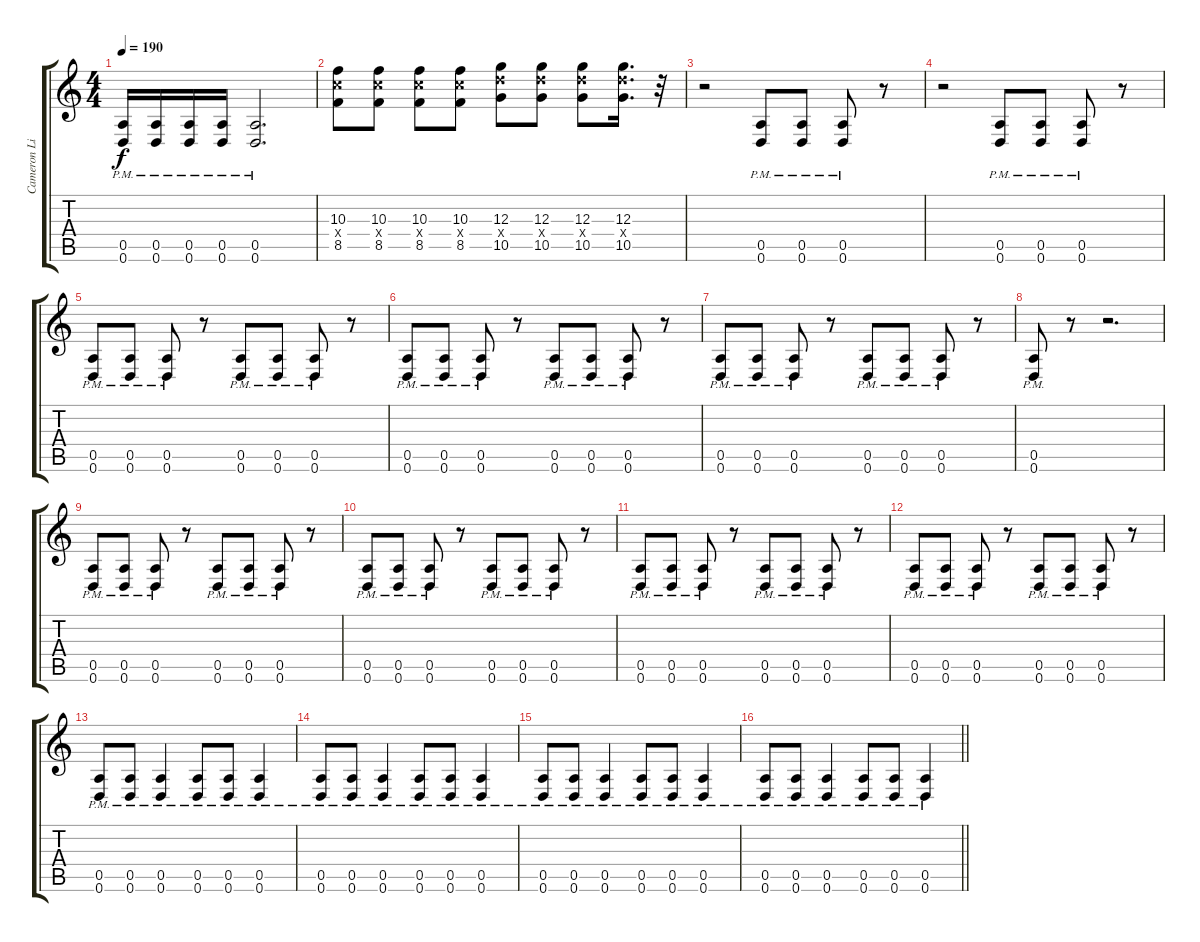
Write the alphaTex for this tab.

\track ("Cameron Liddell" "Cameron Li") {instrument distortionguitar}
\staff {score tabs}
\tuning (E4 B3 G3 D3 A2 D2) {hide}
\ts (4 4)
\tempo 190
\clef g2
\ks c
(0.5{pm} 0.6{pm}).16{dy f} (0.5{pm} 0.6{pm}).16 (0.5{pm} 0.6{pm}).16 (0.5{pm} 0.6{pm}).16 (0.5{pm} 0.6{pm}).2{d} |
(10.3 10.4{x} 8.5).8 (10.3 10.4{x} 8.5).8 (10.3 10.4{x} 8.5).8 (10.3 10.4{x} 8.5).8 (12.3 12.4{x} 10.5).8 (12.3 12.4{x} 10.5).8 (12.3 12.4{x} 10.5).8 (12.3 12.4{x} 10.5).16{d} r.32{volume 9} |
r.2{volume 13} (0.5{pm} 0.6{pm}).8 (0.5{pm} 0.6{pm}).8 (0.5{pm} 0.6{pm}).8 r.8 |
r.2 (0.5{pm} 0.6{pm}).8 (0.5{pm} 0.6{pm}).8 (0.5{pm} 0.6{pm}).8 r.8 |
(0.5{pm} 0.6{pm}).8 (0.5{pm} 0.6{pm}).8 (0.5{pm} 0.6{pm}).8 r.8 (0.5{pm} 0.6{pm}).8 (0.5{pm} 0.6{pm}).8 (0.5{pm} 0.6{pm}).8 r.8 |
(0.5{pm} 0.6{pm}).8 (0.5{pm} 0.6{pm}).8 (0.5{pm} 0.6{pm}).8 r.8 (0.5{pm} 0.6{pm}).8 (0.5{pm} 0.6{pm}).8 (0.5{pm} 0.6{pm}).8 r.8 |
(0.5{pm} 0.6{pm}).8 (0.5{pm} 0.6{pm}).8 (0.5{pm} 0.6{pm}).8 r.8 (0.5{pm} 0.6{pm}).8 (0.5{pm} 0.6{pm}).8 (0.5{pm} 0.6{pm}).8 r.8 |
(0.5{pm} 0.6{pm}).8 r.8 r.2{d} |
(0.5{pm} 0.6{pm}).8 (0.5{pm} 0.6{pm}).8 (0.5{pm} 0.6{pm}).8 r.8 (0.5{pm} 0.6{pm}).8 (0.5{pm} 0.6{pm}).8 (0.5{pm} 0.6{pm}).8 r.8 |
(0.5{pm} 0.6{pm}).8 (0.5{pm} 0.6{pm}).8 (0.5{pm} 0.6{pm}).8 r.8 (0.5{pm} 0.6{pm}).8 (0.5{pm} 0.6{pm}).8 (0.5{pm} 0.6{pm}).8 r.8 |
(0.5{pm} 0.6{pm}).8 (0.5{pm} 0.6{pm}).8 (0.5{pm} 0.6{pm}).8 r.8 (0.5{pm} 0.6{pm}).8 (0.5{pm} 0.6{pm}).8 (0.5{pm} 0.6{pm}).8 r.8 |
(0.5{pm} 0.6{pm}).8 (0.5{pm} 0.6{pm}).8 (0.5{pm} 0.6{pm}).8 r.8 (0.5{pm} 0.6{pm}).8 (0.5{pm} 0.6{pm}).8 (0.5{pm} 0.6{pm}).8 r.8 |
(0.5{pm} 0.6{pm}).8 (0.5{pm} 0.6{pm}).8 (0.5{pm} 0.6{pm}).4 (0.5{pm} 0.6{pm}).8 (0.5{pm} 0.6{pm}).8 (0.5{pm} 0.6{pm}).4 |
(0.5{pm} 0.6{pm}).8 (0.5{pm} 0.6{pm}).8 (0.5{pm} 0.6{pm}).4 (0.5{pm} 0.6{pm}).8 (0.5{pm} 0.6{pm}).8 (0.5{pm} 0.6{pm}).4 |
(0.5{pm} 0.6{pm}).8 (0.5{pm} 0.6{pm}).8 (0.5{pm} 0.6{pm}).4 (0.5{pm} 0.6{pm}).8 (0.5{pm} 0.6{pm}).8 (0.5{pm} 0.6{pm}).4 |
\barLineRight lightlight
(0.5{pm} 0.6{pm}).8 (0.5{pm} 0.6{pm}).8 (0.5{pm} 0.6{pm}).4 (0.5{pm} 0.6{pm}).8 (0.5{pm} 0.6{pm}).8 (0.5{pm} 0.6{pm}).4
